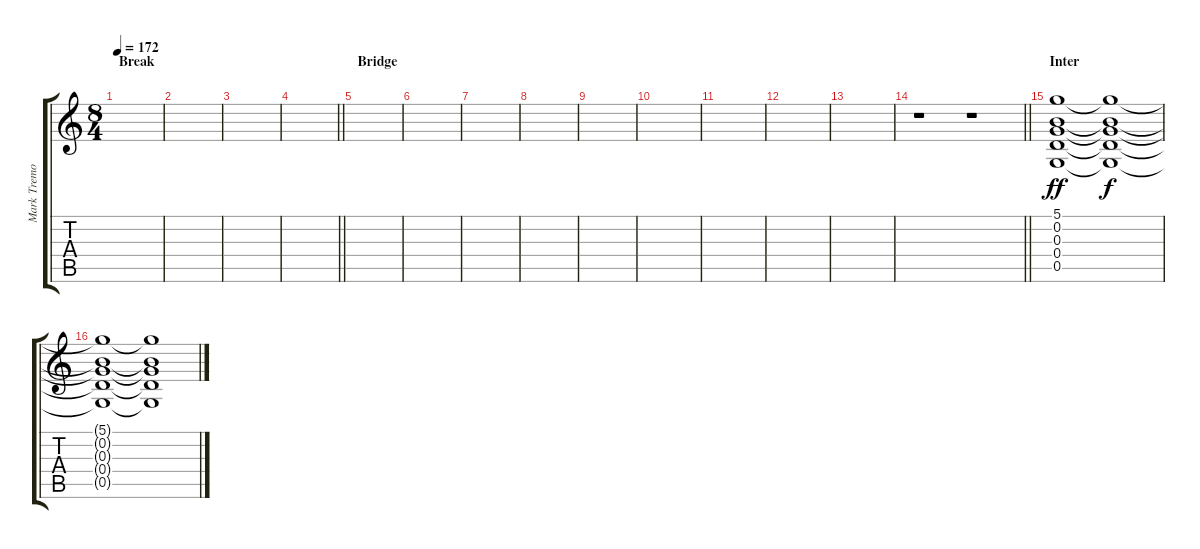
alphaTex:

\track ("Mark Tremonti [Dist FX/FX]" "Mark Tremo") {instrument overdrivenguitar}
\staff {score tabs}
\tuning (D4 B3 G3 D3 G2 D2) {hide}
\ts (8 4)
\section ("" "Break")
\tempo 172
\clef g2
\ks c
|
|
|
\barLineRight lightlight
|
\section ("" "Bridge")
|
|
|
|
|
|
|
|
|
\barLineRight lightlight
r.1 r.1{volume 2} |
\section ("" "Inter")
(5.1 0.2 0.3 0.4 0.5).1{dy ff volume 16 instrument pad3polysynth} (5.1{t} 0.2{t} 0.3{t} 0.4{t} 0.5{t}).1{dy f} |
(5.1{t} 0.2{t} 0.3{t} 0.4{t} 0.5{t}).1 (5.1{t} 0.2{t} 0.3{t} 0.4{t} 0.5{t}).1
